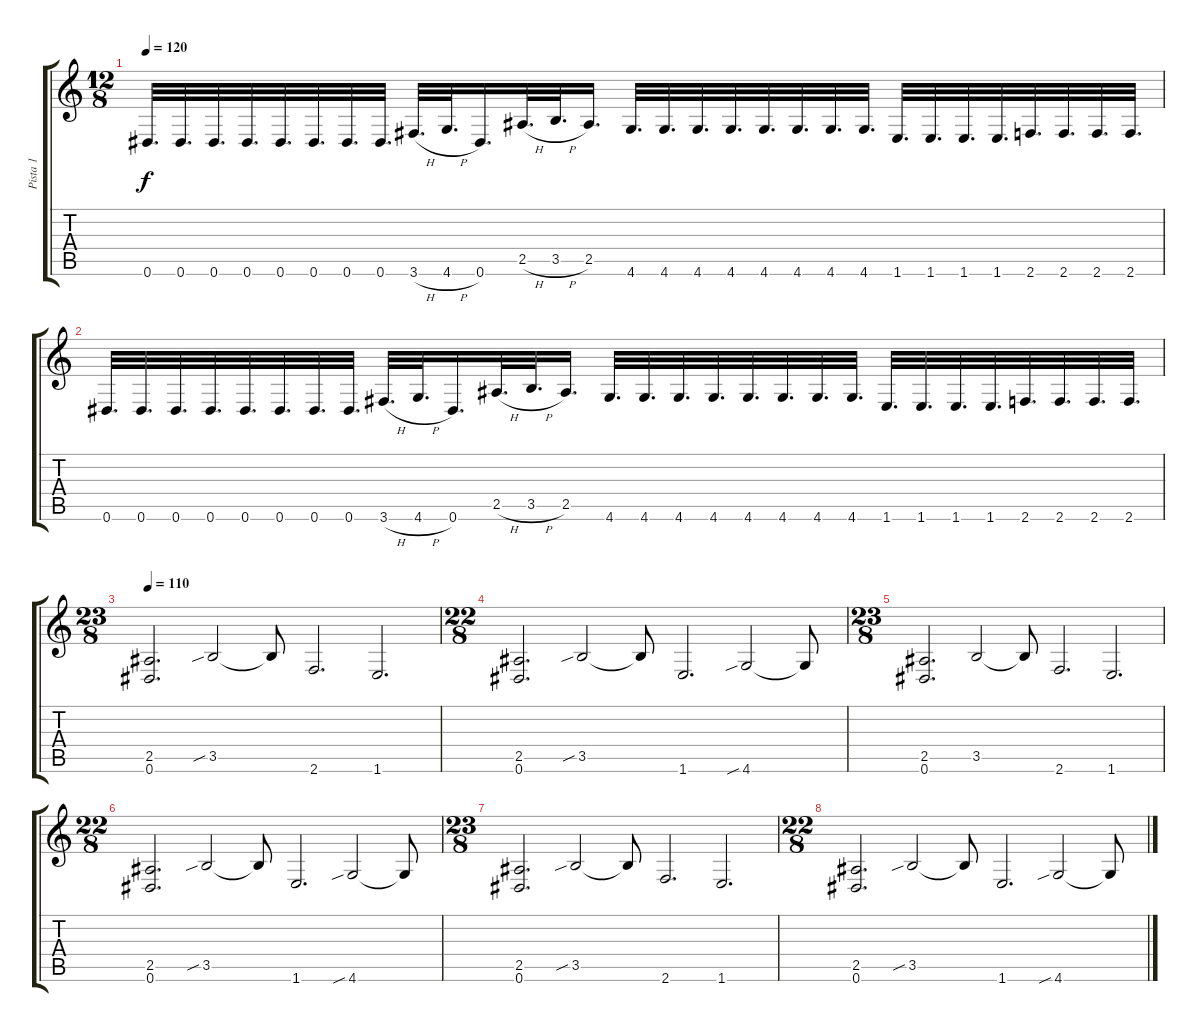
\track ("Pista 1" "Pista 1") {instrument distortionguitar}
\staff {score tabs}
\tuning (Eb4 Bb3 Gb3 Db3 Ab2 Eb2) {hide}
\ts (12 8)
\tempo 120
\clef g2
\ks c
0.6.32{d dy f} 0.6.32{d} 0.6.32{d} 0.6.32{d} 0.6.32{d} 0.6.32{d} 0.6.32{d} 0.6.32{d} 3.6{h}.32{d} 4.6{h}.32{d} 0.6.16{d} 2.5{h}.32{d} 3.5{h}.32{d} 2.5.16{d} 4.6.32{d} 4.6.32{d} 4.6.32{d} 4.6.32{d} 4.6.32{d} 4.6.32{d} 4.6.32{d} 4.6.32{d} 1.6.32{d} 1.6.32{d} 1.6.32{d} 1.6.32{d} 2.6.32{d} 2.6.32{d} 2.6.32{d} 2.6.32{d} |
0.6.32{d} 0.6.32{d} 0.6.32{d} 0.6.32{d} 0.6.32{d} 0.6.32{d} 0.6.32{d} 0.6.32{d} 3.6{h}.32{d} 4.6{h}.32{d} 0.6.16{d} 2.5{h}.32{d} 3.5{h}.32{d} 2.5.16{d} 4.6.32{d} 4.6.32{d} 4.6.32{d} 4.6.32{d} 4.6.32{d} 4.6.32{d} 4.6.32{d} 4.6.32{d} 1.6.32{d} 1.6.32{d} 1.6.32{d} 1.6.32{d} 2.6.32{d} 2.6.32{d} 2.6.32{d} 2.6.32{d} |
\ts (23 8)
\tempo 110
(2.5 0.6).2{d} 3.5{sib}.2 3.5{t}.8 2.6.2{d} 1.6.2{d} |
\ts (22 8)
(2.5 0.6).2{d} 3.5{sib}.2 3.5{t}.8 1.6.2{d} 4.6{sib}.2 4.6{t}.8 |
\ts (23 8)
(2.5 0.6).2{d} 3.5.2 3.5{t}.8 2.6.2{d} 1.6.2{d} |
\ts (22 8)
(2.5 0.6).2{d} 3.5{sib}.2 3.5{t}.8 1.6.2{d} 4.6{sib}.2 4.6{t}.8 |
\ts (23 8)
(2.5 0.6).2{d} 3.5{sib}.2 3.5{t}.8 2.6.2{d} 1.6.2{d} |
\ts (22 8)
(2.5 0.6).2{d} 3.5{sib}.2 3.5{t}.8 1.6.2{d} 4.6{sib}.2 4.6{t}.8
